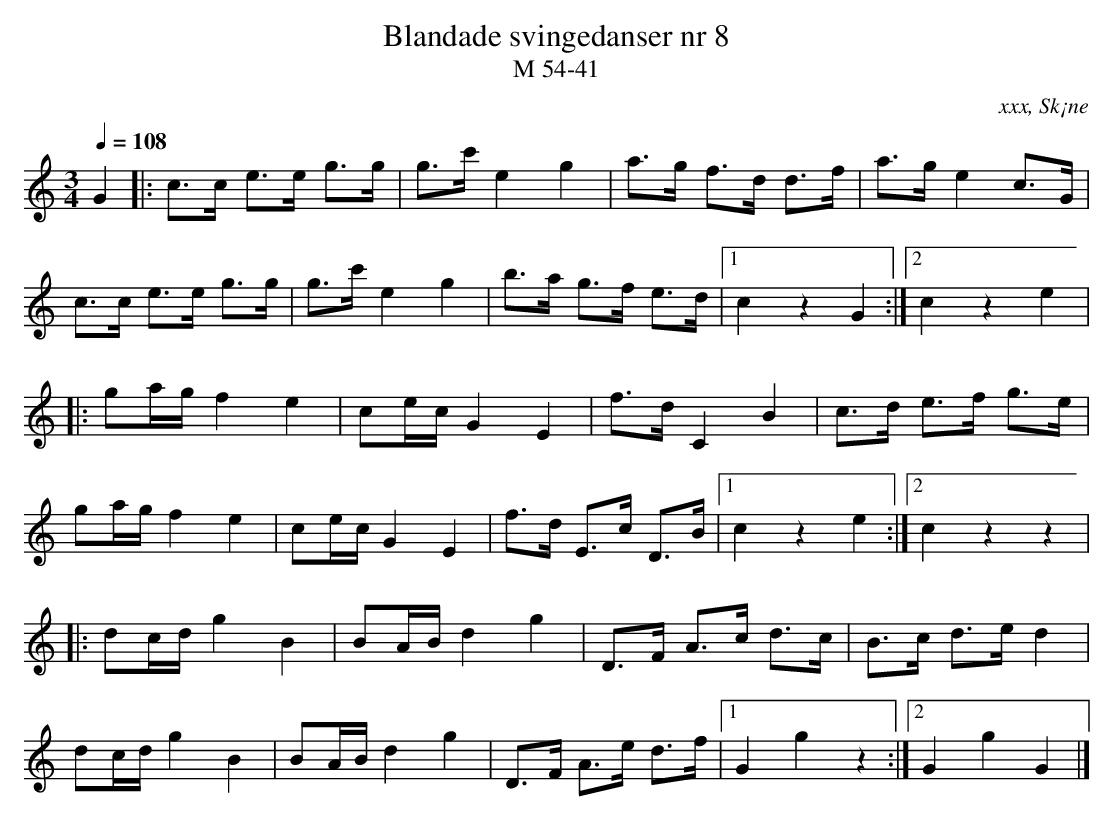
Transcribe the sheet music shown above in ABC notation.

X:1
T:Blandade svingedanser nr 8
T:M 54-41
O:xxx, Sk¡ne
M:3/4
L:1/8
Q:1/4=108
K:C
G2 |: c>c e>e g>g | g>c' e2 g2 | a>g f>d d>f | a>g e2 c>G |
c>c e>e g>g | g>c' e2 g2 | b>a g>f e>d |1 c2 z2 G2 :|2 c2 z2 e2 |
|: ga/g/ f2 e2 | ce/c/G2 E2 | f>d C2 B2 | c>d e>f g>e |
ga/g/ f2 e2 | ce/c/G2 E2 | f>d E>c D>B |1 c2 z2 e2 :|2 c2 z2 z2 |
|: dc/d/ g2 B2 | BA/B/ d2 g2 | D>F A>c d>c | B>c d>e d2 |
dc/d/ g2 B2 | BA/B/ d2 g2 | D>F A>e d>f |1 G2 g2 z2 :|2 G2 g2 G2 |]
